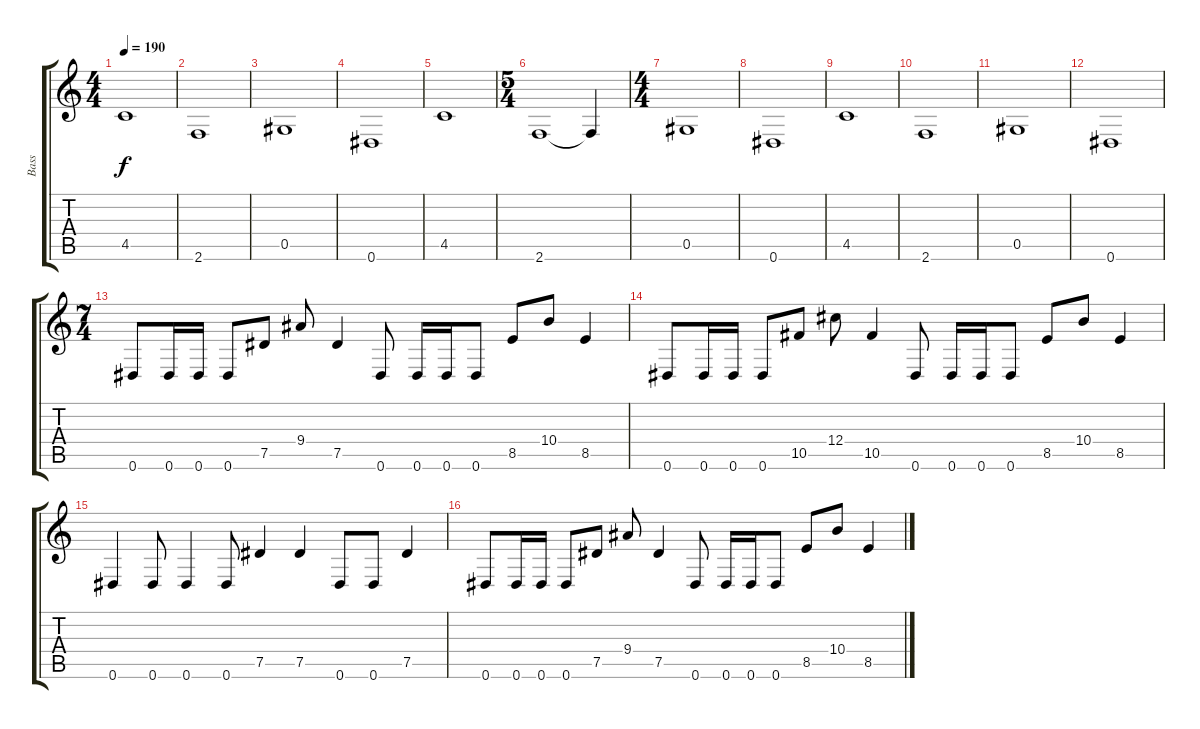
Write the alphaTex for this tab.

\track ("Bass" "Bass") {instrument electricbasspick}
\staff {score tabs}
\tuning (Eb4 Bb3 Gb3 Db3 Ab2 Eb2) {hide}
\ts (4 4)
\tempo 190
\clef g2
\ks c
4.5.1{dy f} |
2.6.1 |
0.5.1 |
0.6.1 |
4.5.1 |
\ts (5 4)
2.6.1 2.6{t}.4 |
\ts (4 4)
0.5.1 |
0.6.1 |
4.5.1 |
2.6.1 |
0.5.1 |
0.6.1 |
\ts (7 4)
0.6.8 0.6.16 0.6.16 0.6.8 7.5.8 9.4.8 7.5.4 0.6.8 0.6.16 0.6.16 0.6.8 8.5.8 10.4.8 8.5.4 |
0.6.8 0.6.16 0.6.16 0.6.8 10.5.8 12.4.8 10.5.4 0.6.8 0.6.16 0.6.16 0.6.8 8.5.8 10.4.8 8.5.4 |
0.6.4 0.6.8 0.6.4 0.6.8 7.5.4 7.5.4 0.6.8 0.6.8 7.5.4 |
0.6.8 0.6.16 0.6.16 0.6.8 7.5.8 9.4.8 7.5.4 0.6.8 0.6.16 0.6.16 0.6.8 8.5.8 10.4.8 8.5.4
